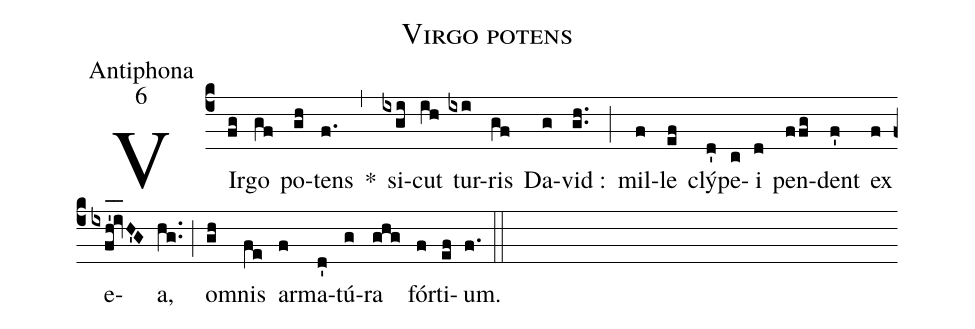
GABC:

name:Virgo potens;
office-part:Antiphona;
mode:6;
%%
(c4) VIr(fg)go(gf) po(gh)tens(f.) *(,)
si(ixgi)cut(ih) tur(ixi)ris(gf) Da(g)vid~:(gh..) (;)
mil(f)le(ef) clý(d')pe(c)i(d) pen(ffg)dent(f') ex(f) e(ixfh_'!iv_H'G)a,(hg..) (;)
o(gh)mnis(fe) ar(f)ma(d')tú(g)ra(ghg) fór(f)ti(ef)um.(f.) (::)
